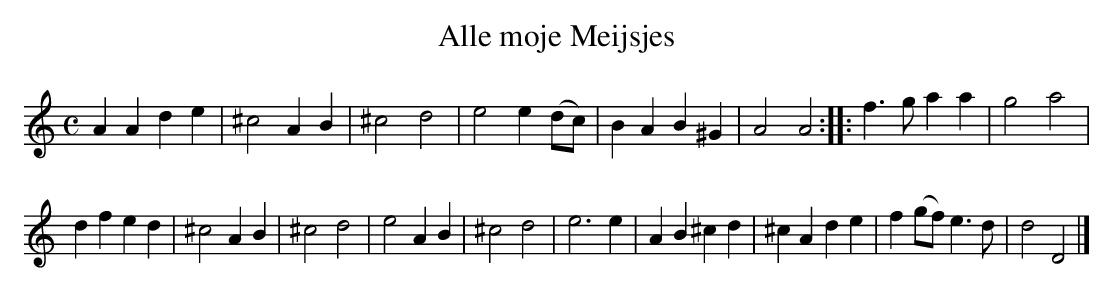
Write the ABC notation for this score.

X:1
T:Alle moje Meijsjes
M:C
K:Ddor
A2A2d2e2|^c4A2B2|^c4d4|e4e2(dc)|B2A2B2^G2|A4A4:||:f3ga2a2|g4a4|
d2f2e2d2|^c4A2B2|^c4d4|e4A2B2|^c4d4|e6e2|A2B2^c2d2|^c2A2d2e2|f2(gf)e3d|d4D4|]
